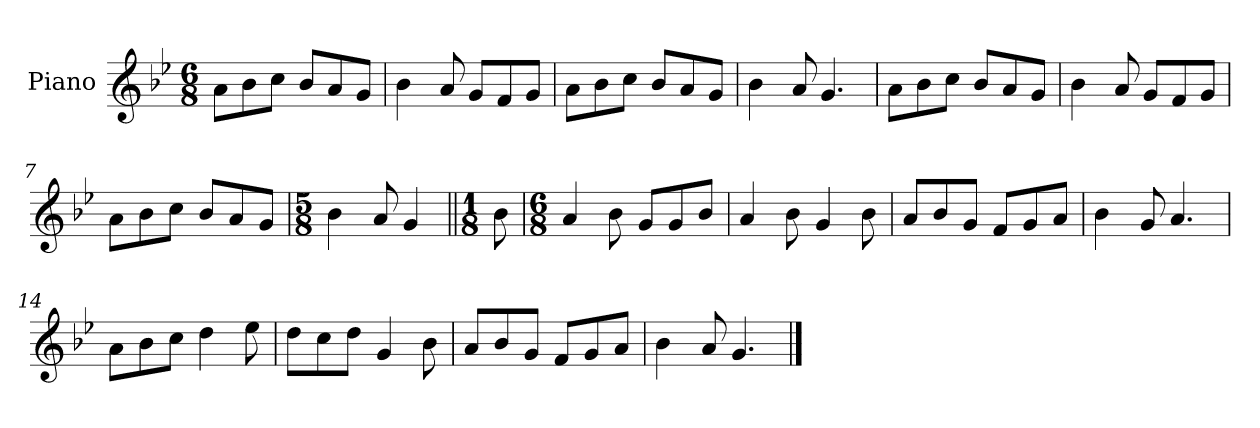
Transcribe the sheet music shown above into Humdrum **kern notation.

**kern
*part1
*staff1
*I"Piano
*I'Pno.
*clefG2
*k[b-e-]
*M6/8
=1
8a\L
8b-\
8cc\J
8b-/L
8a/
8g/J
=2
4b-\
8a/
8g/L
8f/
8g/J
=3
8a\L
8b-\
8cc\J
8b-/L
8a/
8g/J
=4
4b-\
8a/
4.g/
=5
8a\L
8b-\
8cc\J
8b-/L
8a/
8g/J
=6
4b-\
8a/
8g/L
8f/
8g/J
!!LO:LB:g=z
=7
8a\L
8b-\
8cc\J
8b-/L
8a/
8g/J
=8
*M5/8
4b-\
8a/
4g/
=9||
*M1/8
8b-\
=10
*M6/8
4a/
8b-\
8g/L
8g/
8b-/J
=11
4a/
8b-\
4g/
8b-\
=12
8a/L
8b-/
8g/J
8f/L
8g/
8a/J
=13
4b-\
8g/
4.a/
=14
8a\L
8b-\
8cc\J
4dd\
8ee-\
!!LO:LB:g=z
=15
8dd\L
8cc\
8dd\J
4g/
8b-\
=16
8a/L
8b-/
8g/J
8f/L
8g/
8a/J
=17
4b-\
8a/
4.g/
==
*-
